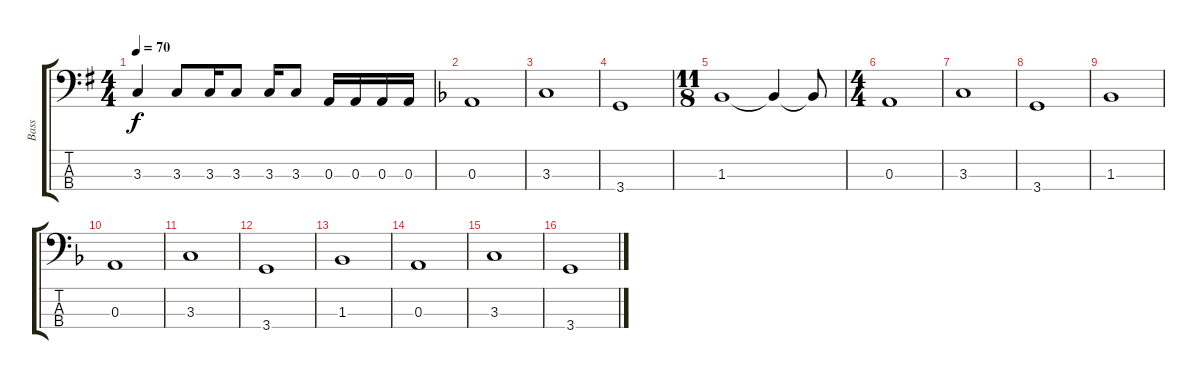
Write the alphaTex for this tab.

\track ("Bass" "Bass") {instrument electricbasspick}
\staff {score tabs}
\tuning (G2 D2 A1 E1) {hide}
\ts (4 4)
\tempo 70
\clef f4
\ks eminor
3.3.4{dy f} 3.3.8 3.3.16 3.3.8 3.3.16 3.3.8 0.3.16 0.3.16 0.3.16 0.3.16 |
\ks dminor
0.3.1 |
3.3.1 |
3.4.1 |
\ts (11 8)
1.3.1 1.3{t}.4 1.3{t}.8 |
\ts (4 4)
0.3.1 |
3.3.1 |
3.4.1 |
1.3.1 |
0.3.1 |
3.3.1 |
3.4.1 |
1.3.1 |
0.3.1 |
3.3.1 |
3.4.1
